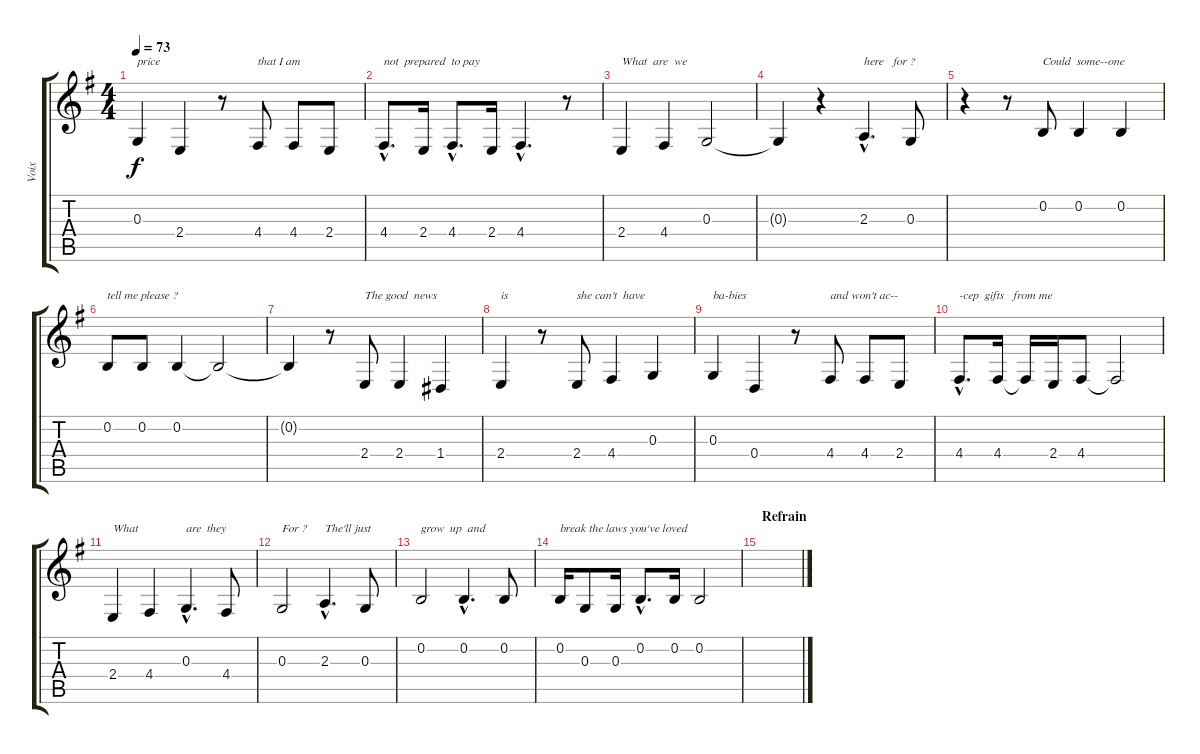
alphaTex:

\track ("Voix" "Voix") {instrument trumpet}
\staff {score tabs}
\tuning (E4 B3 G3 D3 A2 E2) {hide}
\ts (4 4)
\tempo 73
\clef g2
\ks g
0.3.4{txt "price" dy f} 2.4.4 r.8 4.4.8{txt "that I am"} 4.4.8 2.4.8 |
4.4{hac}.8{d txt "not  prepared  to pay"} 2.4.16 4.4{hac}.8{d} 2.4.16 4.4{hac}.4{d} r.8 |
2.4.4{txt "What  are  we"} 4.4.4 0.3.2 |
0.3{t}.4 r.4 2.3{hac}.4{d txt "here   for ?"} 0.3.8 |
r.4 r.8 0.2.8{txt "Could  some--one"} 0.2.4 0.2.4 |
0.2.8{txt "tell me please ?"} 0.2.8 0.2.4 0.2{t}.2 |
0.2{t}.4 r.8 2.4.8{txt "The good  news"} 2.4.4 1.4.4 |
2.4.4{txt "is"} r.8 2.4.8{txt "she can't  have"} 4.4.4 0.3.4 |
0.3.4{txt "ba-bies"} 0.4.4 r.8 4.4.8{txt "and won't ac--"} 4.4.8 2.4.8 |
4.4{hac}.8{d txt "-cep  gifts   from me "} 4.4.16 4.4{t}.16 2.4.16 4.4.8 4.4{t}.2 |
2.4.4{txt "What"} 4.4.4 0.3{hac}.4{d txt "are  they"} 4.4.8 |
0.3.2{txt "For ?"} 2.3{hac}.4{d txt "The'll just"} 0.3.8 |
0.2.2{txt "grow  up  and"} 0.2{hac}.4{d} 0.2.8 |
0.2.16{txt "break the laws you've loved"} 0.3.8 0.3.16 0.2{hac}.8{d} 0.2.16 0.2.2 |
\section ("" "Refrain")
